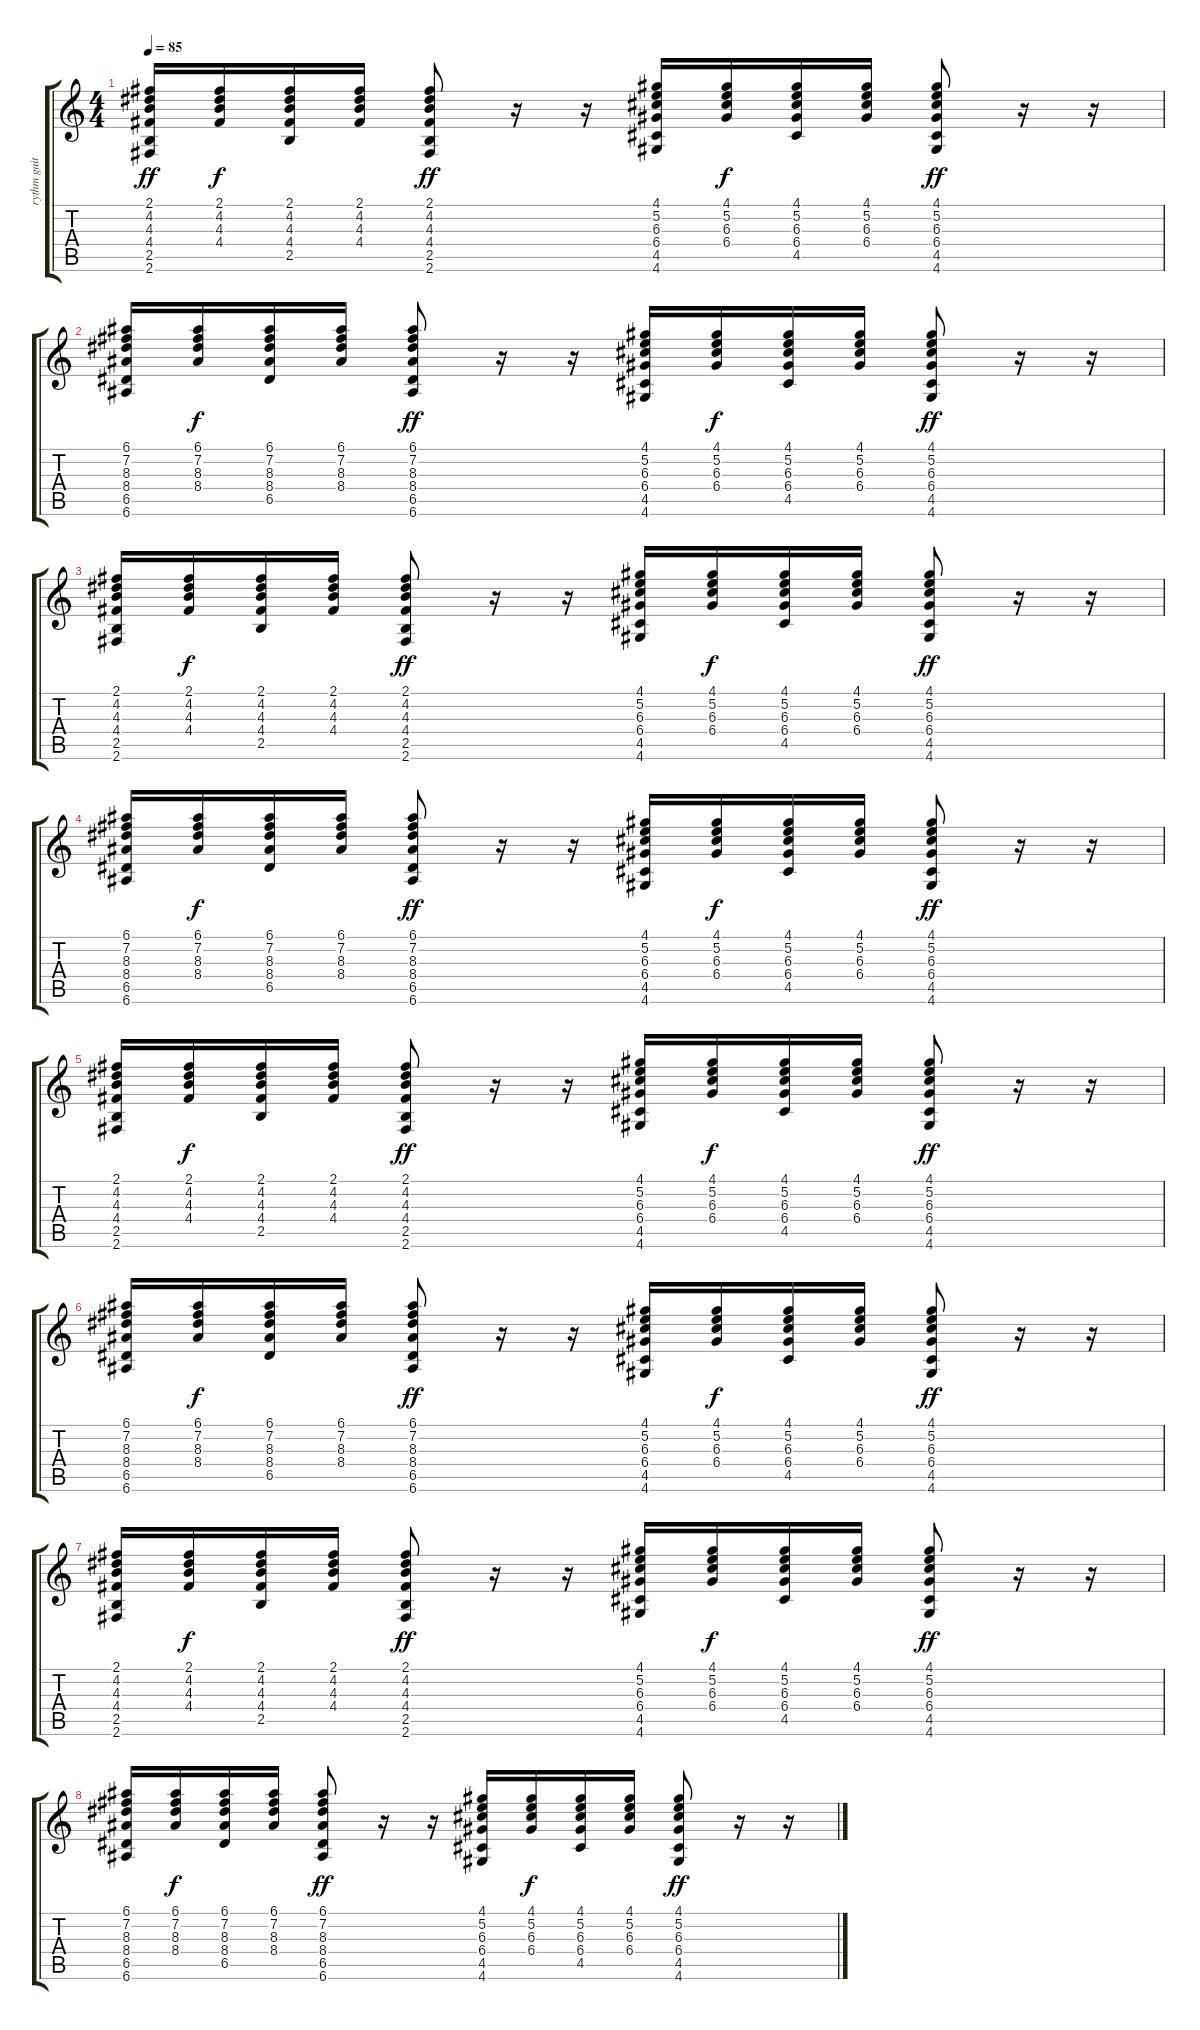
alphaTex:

\track ("rythm guitar" "rythm guit") {instrument acousticguitarsteel}
\staff {score tabs}
\tuning (E4 B3 G3 D3 A2 E2) {hide}
\ts (4 4)
\tempo 85
\clef g2
\ks c
(2.1 4.2 4.3 4.4 2.5 2.6).16{dy ff} (2.1 4.2 4.3 4.4).16{dy f} (2.1 4.2 4.3 4.4 2.5).16 (2.1 4.2 4.3 4.4).16 (2.1 4.2 4.3 4.4 2.5 2.6).8{dy ff} r.16 r.16 (4.1 5.2 6.3 6.4 4.5 4.6).16 (4.1 5.2 6.3 6.4).16{dy f} (4.1 5.2 6.3 6.4 4.5).16 (4.1 5.2 6.3 6.4).16 (4.1 5.2 6.3 6.4 4.5 4.6).8{dy ff} r.16 r.16 |
(6.1 7.2 8.3 8.4 6.5 6.6).16 (6.1 7.2 8.3 8.4).16{dy f} (6.1 7.2 8.3 8.4 6.5).16 (6.1 7.2 8.3 8.4).16 (6.1 7.2 8.3 8.4 6.5 6.6).8{dy ff} r.16 r.16 (4.1 5.2 6.3 6.4 4.5 4.6).16 (4.1 5.2 6.3 6.4).16{dy f} (4.1 5.2 6.3 6.4 4.5).16 (4.1 5.2 6.3 6.4).16 (4.1 5.2 6.3 6.4 4.5 4.6).8{dy ff} r.16 r.16 |
(2.1 4.2 4.3 4.4 2.5 2.6).16 (2.1 4.2 4.3 4.4).16{dy f} (2.1 4.2 4.3 4.4 2.5).16 (2.1 4.2 4.3 4.4).16 (2.1 4.2 4.3 4.4 2.5 2.6).8{dy ff} r.16 r.16 (4.1 5.2 6.3 6.4 4.5 4.6).16 (4.1 5.2 6.3 6.4).16{dy f} (4.1 5.2 6.3 6.4 4.5).16 (4.1 5.2 6.3 6.4).16 (4.1 5.2 6.3 6.4 4.5 4.6).8{dy ff} r.16 r.16 |
(6.1 7.2 8.3 8.4 6.5 6.6).16 (6.1 7.2 8.3 8.4).16{dy f} (6.1 7.2 8.3 8.4 6.5).16 (6.1 7.2 8.3 8.4).16 (6.1 7.2 8.3 8.4 6.5 6.6).8{dy ff} r.16 r.16 (4.1 5.2 6.3 6.4 4.5 4.6).16 (4.1 5.2 6.3 6.4).16{dy f} (4.1 5.2 6.3 6.4 4.5).16 (4.1 5.2 6.3 6.4).16 (4.1 5.2 6.3 6.4 4.5 4.6).8{dy ff} r.16 r.16 |
(2.1 4.2 4.3 4.4 2.5 2.6).16 (2.1 4.2 4.3 4.4).16{dy f} (2.1 4.2 4.3 4.4 2.5).16 (2.1 4.2 4.3 4.4).16 (2.1 4.2 4.3 4.4 2.5 2.6).8{dy ff} r.16 r.16 (4.1 5.2 6.3 6.4 4.5 4.6).16 (4.1 5.2 6.3 6.4).16{dy f} (4.1 5.2 6.3 6.4 4.5).16 (4.1 5.2 6.3 6.4).16 (4.1 5.2 6.3 6.4 4.5 4.6).8{dy ff} r.16 r.16 |
(6.1 7.2 8.3 8.4 6.5 6.6).16 (6.1 7.2 8.3 8.4).16{dy f} (6.1 7.2 8.3 8.4 6.5).16 (6.1 7.2 8.3 8.4).16 (6.1 7.2 8.3 8.4 6.5 6.6).8{dy ff} r.16 r.16 (4.1 5.2 6.3 6.4 4.5 4.6).16 (4.1 5.2 6.3 6.4).16{dy f} (4.1 5.2 6.3 6.4 4.5).16 (4.1 5.2 6.3 6.4).16 (4.1 5.2 6.3 6.4 4.5 4.6).8{dy ff} r.16 r.16 |
(2.1 4.2 4.3 4.4 2.5 2.6).16 (2.1 4.2 4.3 4.4).16{dy f} (2.1 4.2 4.3 4.4 2.5).16 (2.1 4.2 4.3 4.4).16 (2.1 4.2 4.3 4.4 2.5 2.6).8{dy ff} r.16 r.16 (4.1 5.2 6.3 6.4 4.5 4.6).16 (4.1 5.2 6.3 6.4).16{dy f} (4.1 5.2 6.3 6.4 4.5).16 (4.1 5.2 6.3 6.4).16 (4.1 5.2 6.3 6.4 4.5 4.6).8{dy ff} r.16 r.16 |
(6.1 7.2 8.3 8.4 6.5 6.6).16 (6.1 7.2 8.3 8.4).16{dy f} (6.1 7.2 8.3 8.4 6.5).16 (6.1 7.2 8.3 8.4).16 (6.1 7.2 8.3 8.4 6.5 6.6).8{dy ff} r.16 r.16 (4.1 5.2 6.3 6.4 4.5 4.6).16 (4.1 5.2 6.3 6.4).16{dy f} (4.1 5.2 6.3 6.4 4.5).16 (4.1 5.2 6.3 6.4).16 (4.1 5.2 6.3 6.4 4.5 4.6).8{dy ff} r.16 r.16
